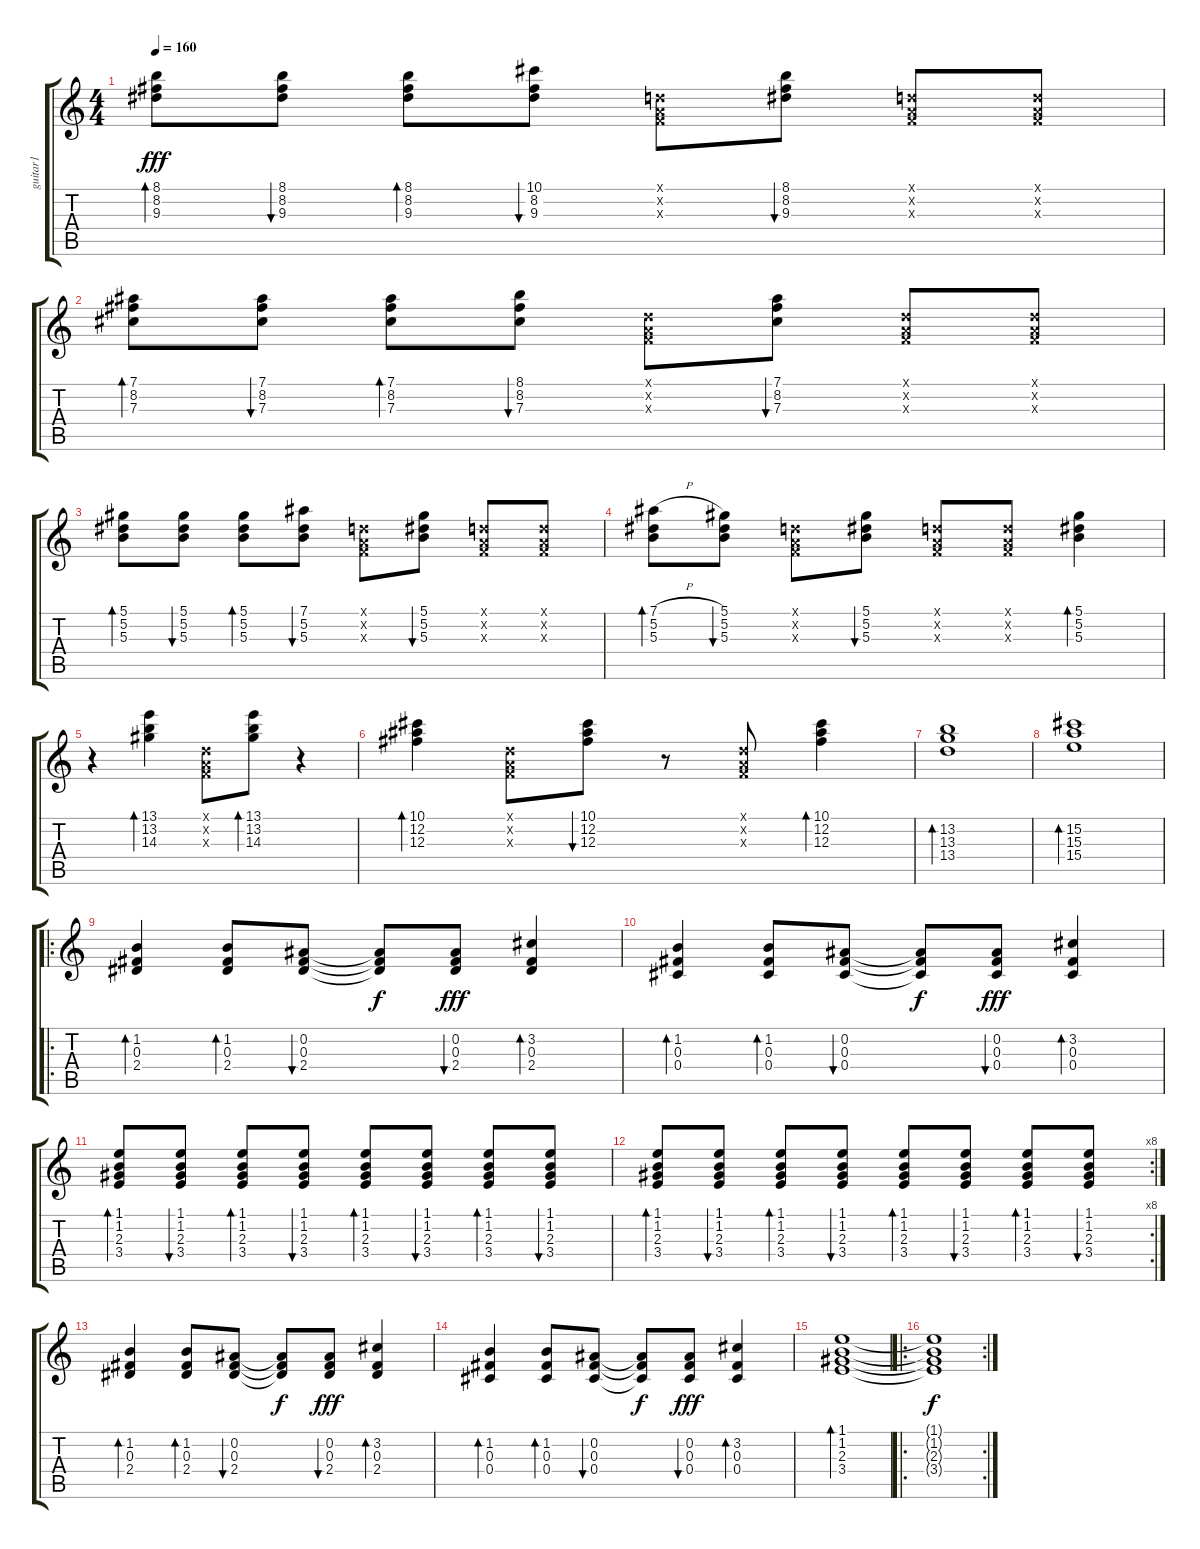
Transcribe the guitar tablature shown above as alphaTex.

\track ("guitar1" "guitar1") {instrument electricguitarclean}
\staff {score tabs}
\tuning (Eb4 Bb3 Gb3 Db3 Ab2 Eb2) {hide}
\ts (4 4)
\tempo 160
\clef g2
\ks c
(8.1 8.2 9.3).8{bd 30 dy fff} (8.1 8.2 9.3).8{bu 30} (8.1 8.2 9.3).8{bd 30} (10.1 8.2 9.3).8{bu 30} (-1.1{x} -1.2{x} -1.3{x}).8 (8.1 8.2 9.3).8{bu 30} (-1.1{x} -1.2{x} -1.3{x}).8 (-1.1{x} -1.2{x} -1.3{x}).8 |
(7.1 8.2 7.3).8{bd 30} (7.1 8.2 7.3).8{bu 30} (7.1 8.2 7.3).8{bd 30} (8.1 8.2 7.3).8{bu 30} (-1.1{x} -1.2{x} -1.3{x}).8 (7.1 8.2 7.3).8{bu 30} (-1.1{x} -1.2{x} -1.3{x}).8 (-1.1{x} -1.2{x} -1.3{x}).8 |
(5.1 5.2 5.3).8{bd 30} (5.1 5.2 5.3).8{bu 30} (5.1 5.2 5.3).8{bd 30} (7.1 5.2 5.3).8{bu 30} (-1.1{x} -1.2{x} -1.3{x}).8 (5.1 5.2 5.3).8{bu 30} (-1.1{x} -1.2{x} -1.3{x}).8 (-1.1{x} -1.2{x} -1.3{x}).8 |
(7.1{h} 5.2 5.3).8{bd 30} (5.1 5.2 5.3).8{bu 30} (-1.1{x} -1.2{x} -1.3{x}).8 (5.1 5.2 5.3).8{bu 30} (-1.1{x} -1.2{x} -1.3{x}).8 (-1.1{x} -1.2{x} -1.3{x}).8 (5.1 5.2 5.3).4{bd 30} |
r.4 (13.1 13.2 14.3).4{bd 240} (-1.1{x} -1.2{x} -1.3{x}).8 (13.1 13.2 14.3).8{bd 30} r.4 |
(10.1 12.2 12.3).4{bd 30} (-1.1{x} -1.2{x} -1.3{x}).8 (10.1 12.2 12.3).8{bu 30} r.8 (-1.1{x} -1.2{x} -1.3{x}).8 (10.1 12.2 12.3).4{bd 30} |
(13.2 13.3 13.4).1{bd 480} |
(15.2 15.3 15.4).1{bd 480} |
\ro
(1.2 0.3 2.4).4{bd 30} (1.2 0.3 2.4).8{bd 30} (0.2 0.3 2.4).8{bu 30} (0.2{t} 0.3{t} 2.4{t}).8{dy f} (0.2 0.3 2.4).8{bu 30 dy fff} (3.2 0.3 2.4).4{bd 30} |
(1.2 0.3 0.4).4{bd 30} (1.2 0.3 0.4).8{bd 30} (0.2 0.3 0.4).8{bu 30} (0.2{t} 0.3{t} 0.4{t}).8{dy f} (0.2 0.3 0.4).8{bu 30 dy fff} (3.2 0.3 0.4).4{bd 30} |
(1.1 1.2 2.3 3.4).8{bd 30} (1.1 1.2 2.3 3.4).8{bu 30} (1.1 1.2 2.3 3.4).8{bd 30} (1.1 1.2 2.3 3.4).8{bu 30} (1.1 1.2 2.3 3.4).8{bd 30} (1.1 1.2 2.3 3.4).8{bu 30} (1.1 1.2 2.3 3.4).8{bd 30} (1.1 1.2 2.3 3.4).8{bu 30} |
\rc 8
(1.1 1.2 2.3 3.4).8{bd 30} (1.1 1.2 2.3 3.4).8{bu 30} (1.1 1.2 2.3 3.4).8{bd 30} (1.1 1.2 2.3 3.4).8{bu 30} (1.1 1.2 2.3 3.4).8{bd 30} (1.1 1.2 2.3 3.4).8{bu 30} (1.1 1.2 2.3 3.4).8{bd 30} (1.1 1.2 2.3 3.4).8{bu 30} |
(1.2 0.3 2.4).4{bd 30} (1.2 0.3 2.4).8{bd 30} (0.2 0.3 2.4).8{bu 30} (0.2{t} 0.3{t} 2.4{t}).8{dy f} (0.2 0.3 2.4).8{bu 30 dy fff} (3.2 0.3 2.4).4{bd 30} |
(1.2 0.3 0.4).4{bd 30} (1.2 0.3 0.4).8{bd 30} (0.2 0.3 0.4).8{bu 30} (0.2{t} 0.3{t} 0.4{t}).8{dy f} (0.2 0.3 0.4).8{bu 30 dy fff} (3.2 0.3 0.4).4{bd 30} |
(1.1 1.2 2.3 3.4).1{bd 480} |
\ro
\rc 2
(1.1{t} 1.2{t} 2.3{t} 3.4{t}).1{dy f}
